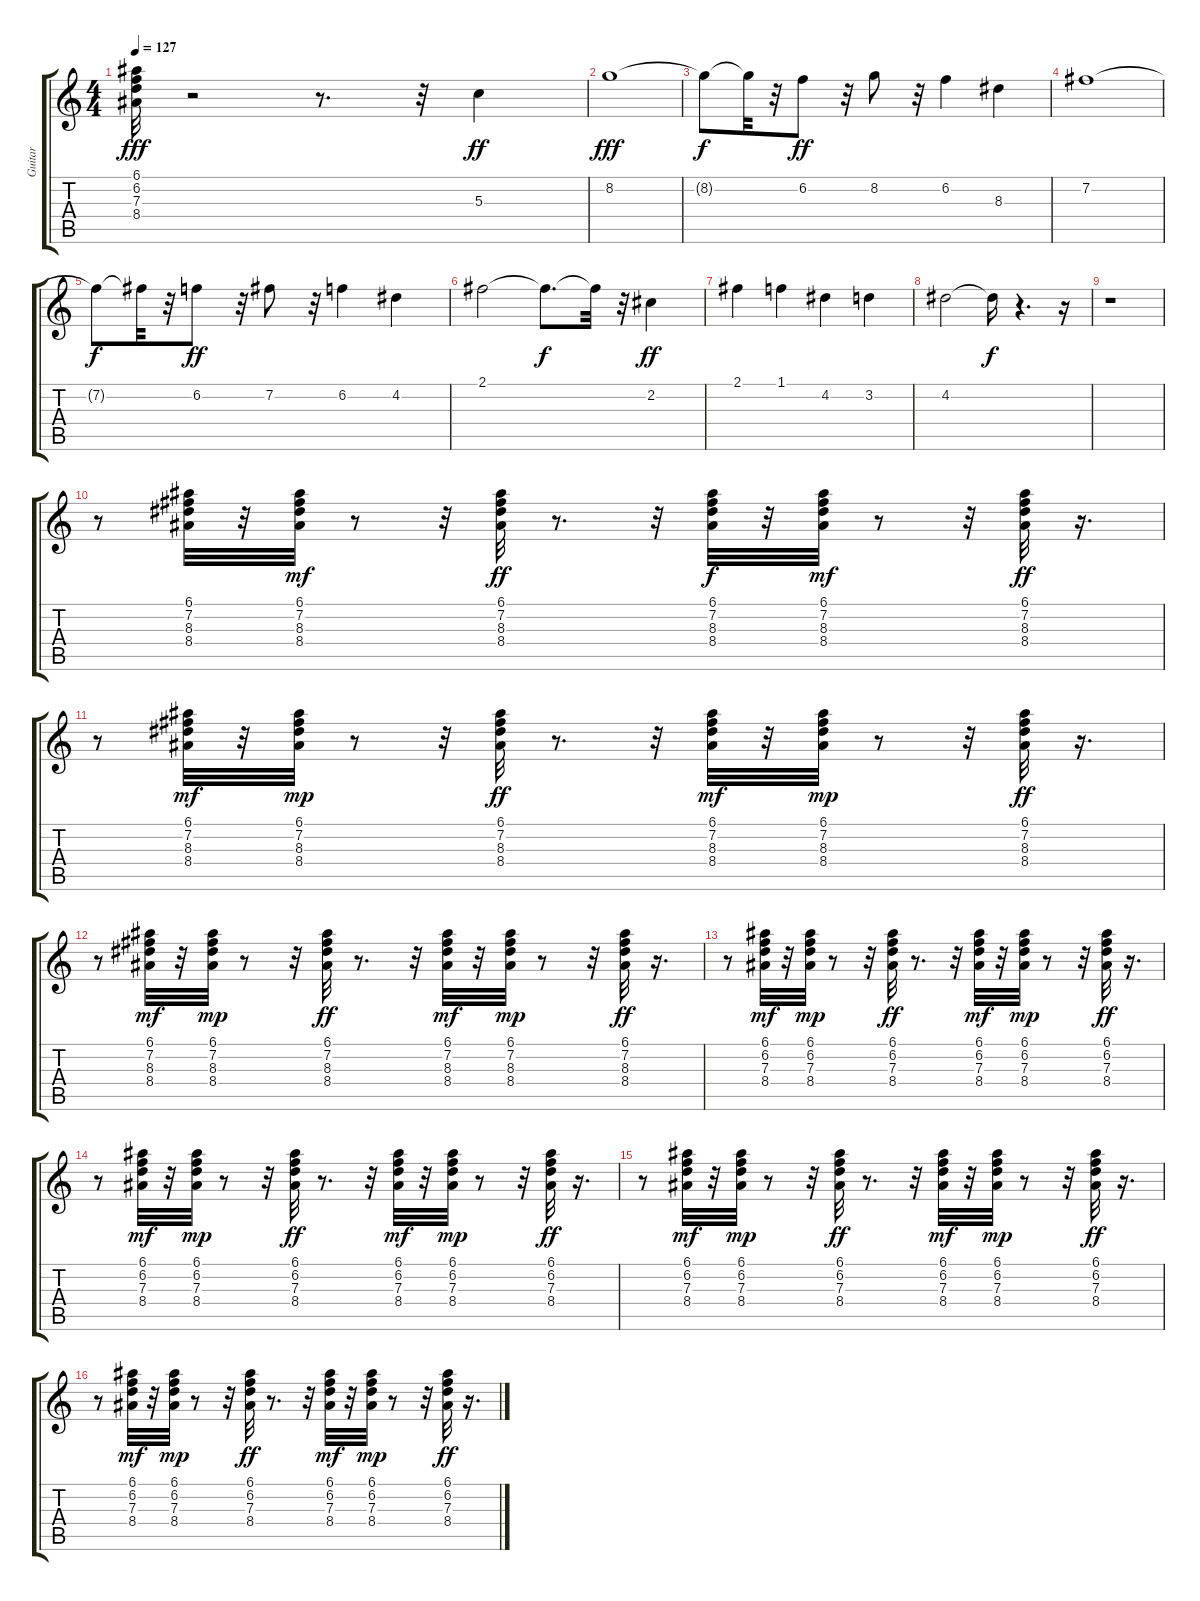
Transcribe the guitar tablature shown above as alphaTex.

\track ("Guitar" "Guitar") {instrument acousticguitarnylon}
\staff {score tabs}
\tuning (E4 B3 G3 D3 A2 E2) {hide}
\ts (4 4)
\tempo 127
\clef g2
\ks c
(6.1 6.2 7.3 8.4).32{dy fff} r.2 r.8{d} r.32 5.3.4{dy ff} |
8.2.1{dy fff} |
8.2{t}.8{dy f} 8.2{t}.32 r.32 6.2.8{dy ff} r.32 8.2.8 r.32 6.2.4 8.3.4 |
7.2.1 |
7.2{t}.8{dy f} 7.2{t}.32 r.32 6.2.8{dy ff} r.32 7.2.8 r.32 6.2.4 4.2.4 |
2.1.2 2.1{t}.8{d dy f} 2.1{t}.32 r.32 2.2.4{dy ff} |
2.1.4 1.1.4 4.2.4 3.2.4 |
4.2.2 4.2{t}.16{dy f} r.4{d} r.16 |
r.1 |
r.8 (6.1 7.2 8.3 8.4).32 r.32 (6.1 7.2 8.3 8.4).32{dy mf} r.8 r.32 (6.1 7.2 8.3 8.4).32{dy ff} r.8{d} r.32 (6.1 7.2 8.3 8.4).32{dy f} r.32 (6.1 7.2 8.3 8.4).32{dy mf} r.8 r.32 (6.1 7.2 8.3 8.4).32{dy ff} r.16{d} |
r.8 (6.1 7.2 8.3 8.4).32{dy mf} r.32 (6.1 7.2 8.3 8.4).32{dy mp} r.8 r.32 (6.1 7.2 8.3 8.4).32{dy ff} r.8{d} r.32 (6.1 7.2 8.3 8.4).32{dy mf} r.32 (6.1 7.2 8.3 8.4).32{dy mp} r.8 r.32 (6.1 7.2 8.3 8.4).32{dy ff} r.16{d} |
r.8 (6.1 7.2 8.3 8.4).32{dy mf} r.32 (6.1 7.2 8.3 8.4).32{dy mp} r.8 r.32 (6.1 7.2 8.3 8.4).32{dy ff} r.8{d} r.32 (6.1 7.2 8.3 8.4).32{dy mf} r.32 (6.1 7.2 8.3 8.4).32{dy mp} r.8 r.32 (6.1 7.2 8.3 8.4).32{dy ff} r.16{d} |
r.8 (6.1 6.2 7.3 8.4).32{dy mf} r.32 (6.1 6.2 7.3 8.4).32{dy mp} r.8 r.32 (6.1 6.2 7.3 8.4).32{dy ff} r.8{d} r.32 (6.1 6.2 7.3 8.4).32{dy mf} r.32 (6.1 6.2 7.3 8.4).32{dy mp} r.8 r.32 (6.1 6.2 7.3 8.4).32{dy ff} r.16{d} |
r.8 (6.1 6.2 7.3 8.4).32{dy mf} r.32 (6.1 6.2 7.3 8.4).32{dy mp} r.8 r.32 (6.1 6.2 7.3 8.4).32{dy ff} r.8{d} r.32 (6.1 6.2 7.3 8.4).32{dy mf} r.32 (6.1 6.2 7.3 8.4).32{dy mp} r.8 r.32 (6.1 6.2 7.3 8.4).32{dy ff} r.16{d} |
r.8 (6.1 6.2 7.3 8.4).32{dy mf} r.32 (6.1 6.2 7.3 8.4).32{dy mp} r.8 r.32 (6.1 6.2 7.3 8.4).32{dy ff} r.8{d} r.32 (6.1 6.2 7.3 8.4).32{dy mf} r.32 (6.1 6.2 7.3 8.4).32{dy mp} r.8 r.32 (6.1 6.2 7.3 8.4).32{dy ff} r.16{d} |
r.8 (6.1 6.2 7.3 8.4).32{dy mf} r.32 (6.1 6.2 7.3 8.4).32{dy mp} r.8 r.32 (6.1 6.2 7.3 8.4).32{dy ff} r.8{d} r.32 (6.1 6.2 7.3 8.4).32{dy mf} r.32 (6.1 6.2 7.3 8.4).32{dy mp} r.8 r.32 (6.1 6.2 7.3 8.4).32{dy ff} r.16{d}
